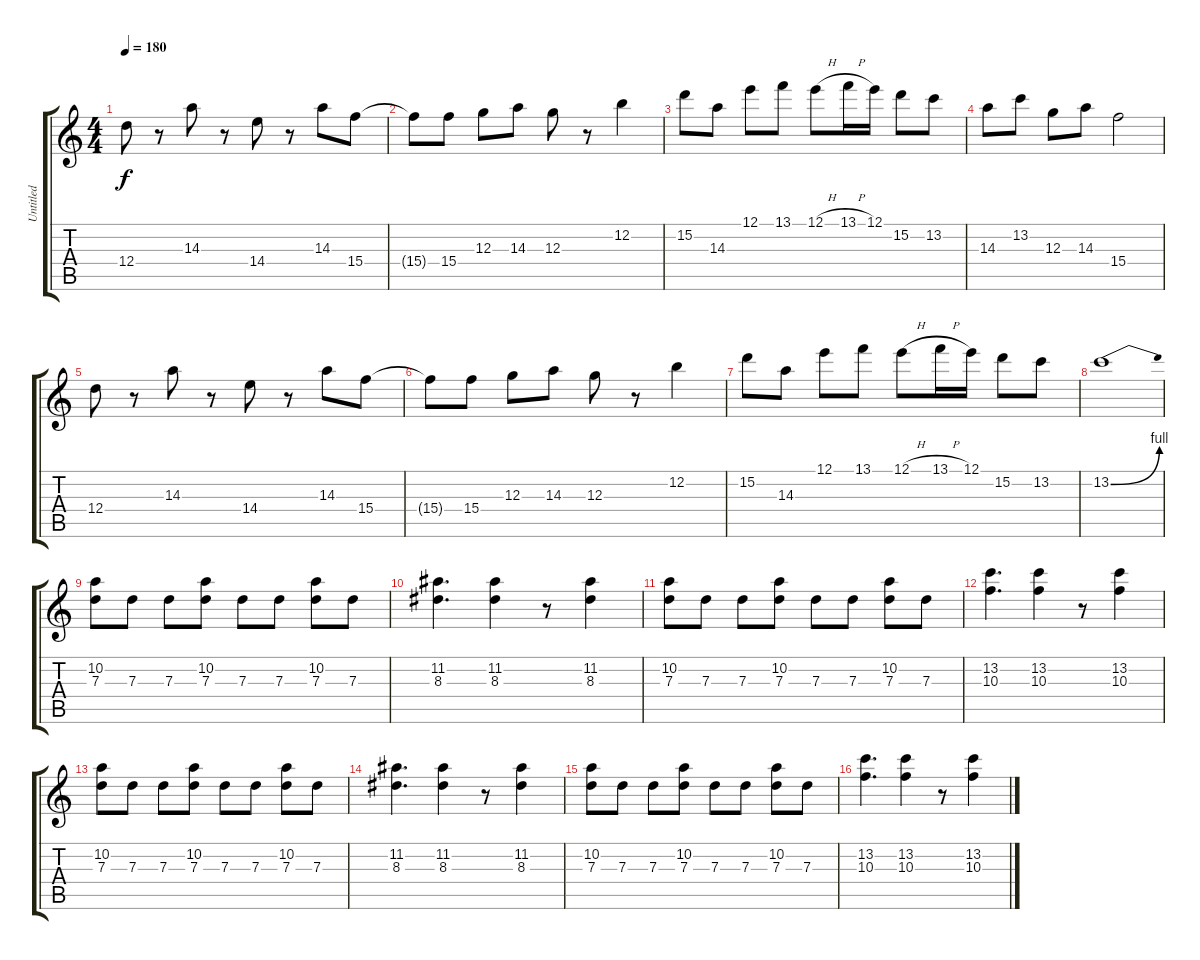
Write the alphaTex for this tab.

\track ("Untitled" "Untitled") {solo instrument distortionguitar}
\staff {score tabs}
\tuning (E4 B3 G3 D3 A2 E2) {hide}
\ts (4 4)
\tempo 180
\clef g2
\ks c
12.4.8{dy f} r.8 14.3.8 r.8 14.4.8 r.8 14.3.8 15.4.8 |
15.4{t}.8 15.4.8 12.3.8 14.3.8 12.3.8 r.8 12.2.4 |
15.2.8 14.3.8 12.1.8 13.1.8 12.1{h}.8 13.1{h}.16 12.1.16 15.2.8 13.2.8 |
14.3.8 13.2.8 12.3.8 14.3.8 15.4.2 |
12.4.8 r.8 14.3.8 r.8 14.4.8 r.8 14.3.8 15.4.8 |
15.4{t}.8 15.4.8 12.3.8 14.3.8 12.3.8 r.8 12.2.4 |
15.2.8 14.3.8 12.1.8 13.1.8 12.1{h}.8 13.1{h}.16 12.1.16 15.2.8 13.2.8 |
13.2{be (bend 0 0 60 4)}.1 |
(10.2 7.3).8 7.3.8 7.3.8 (10.2 7.3).8 7.3.8 7.3.8 (10.2 7.3).8 7.3.8 |
(11.2 8.3).4{d} (11.2 8.3).4 r.8 (11.2 8.3).4 |
(10.2 7.3).8 7.3.8 7.3.8 (10.2 7.3).8 7.3.8 7.3.8 (10.2 7.3).8 7.3.8 |
(13.2 10.3).4{d} (13.2 10.3).4 r.8 (13.2 10.3).4 |
(10.2 7.3).8 7.3.8 7.3.8 (10.2 7.3).8 7.3.8 7.3.8 (10.2 7.3).8 7.3.8 |
(11.2 8.3).4{d} (11.2 8.3).4 r.8 (11.2 8.3).4 |
(10.2 7.3).8 7.3.8 7.3.8 (10.2 7.3).8 7.3.8 7.3.8 (10.2 7.3).8 7.3.8 |
(13.2 10.3).4{d} (13.2 10.3).4 r.8 (13.2 10.3).4
